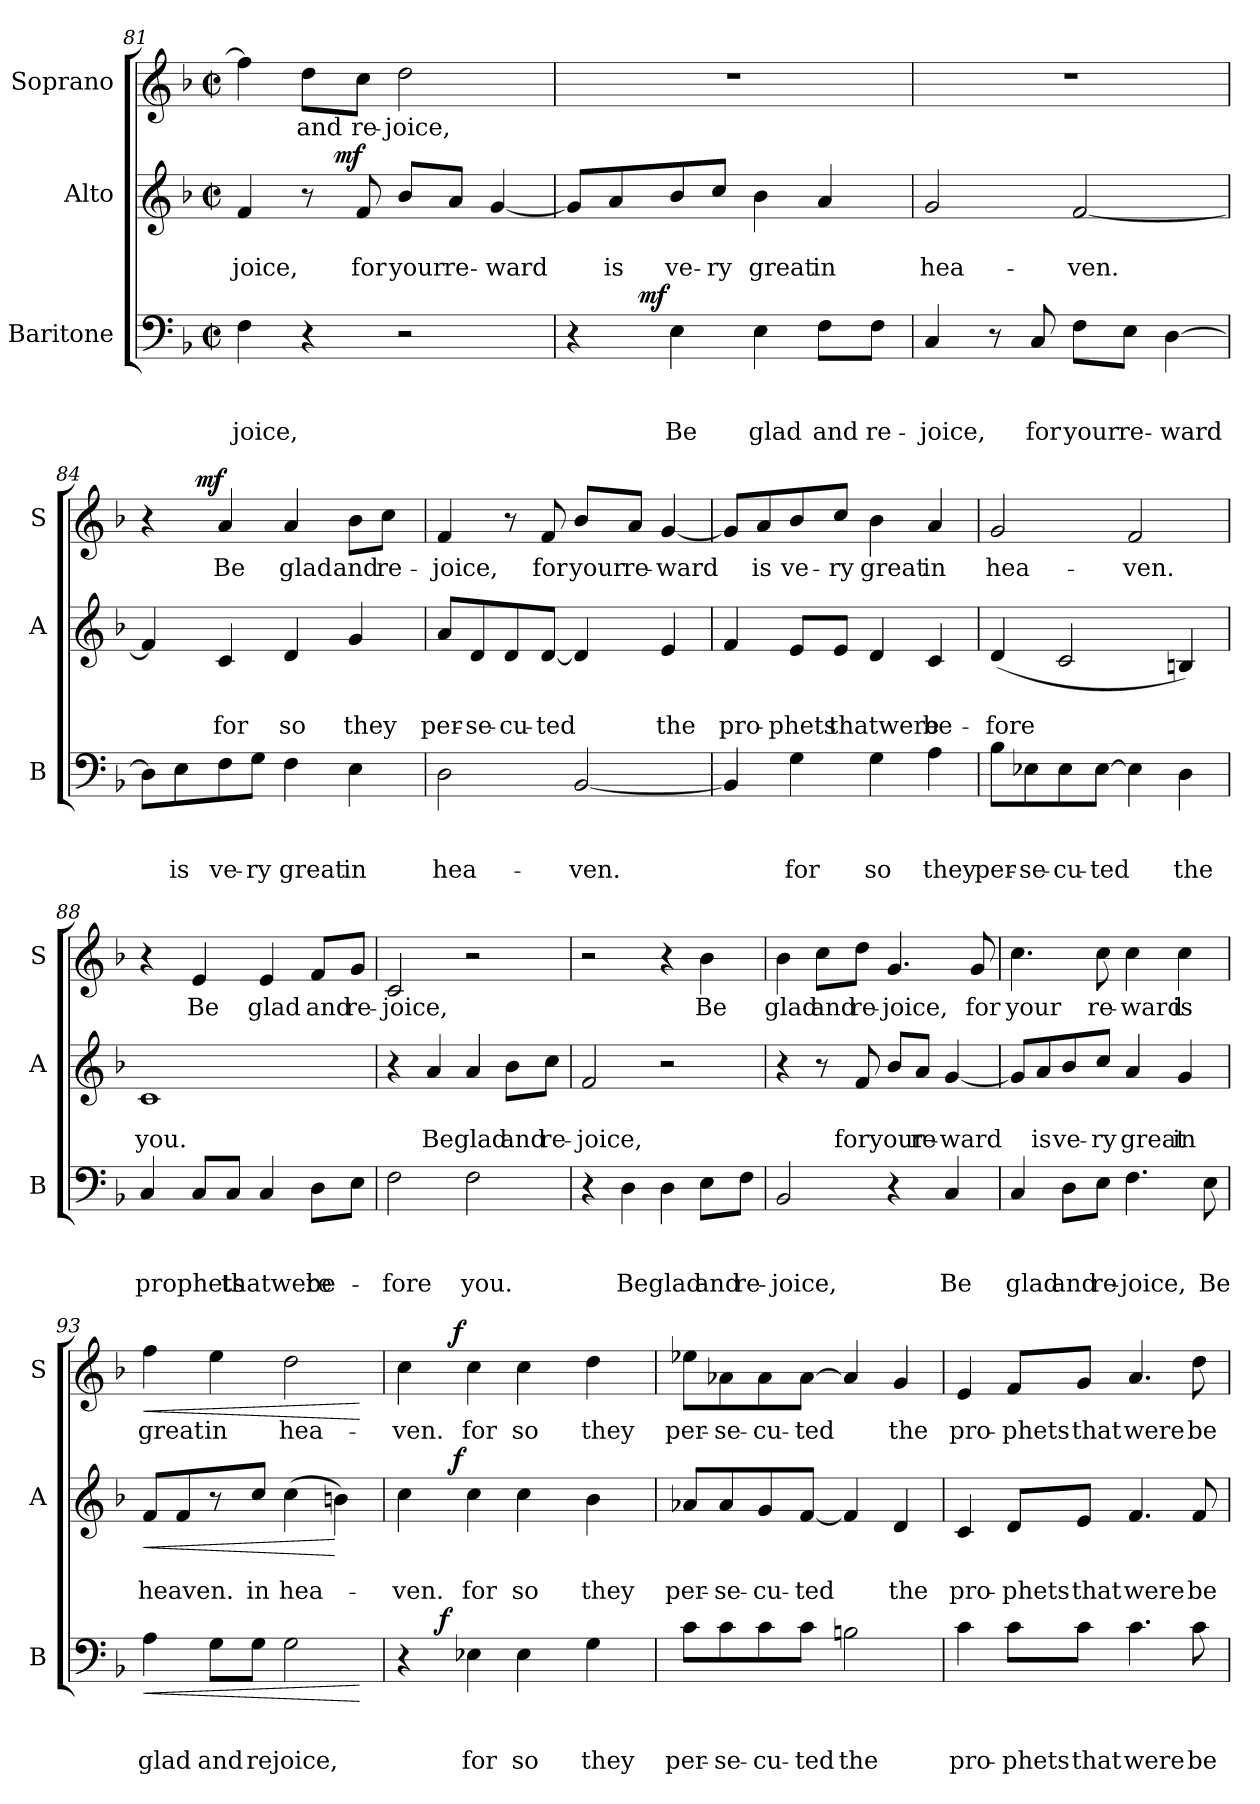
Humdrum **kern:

**kern	**text	**text	**text	**dynam	**kern	**text	**text	**dynam	**kern	**text	**dynam
*part3	*part3	*part3	*part3	*part3	*part2	*part2	*part2	*part2	*part1	*part1	*part1
*staff3	*staff3	*staff3	*staff3	*staff3	*staff2	*staff2	*staff2	*staff2	*staff1	*staff1	*staff1
*I"Baritone	*	*	*	*	*I"Alto	*	*	*	*I"Soprano	*	*
*I'B	*	*	*	*	*I'A	*	*	*	*I'S	*	*
*clefF4	*	*	*	*	*clefG2	*	*	*	*clefG2	*	*
*k[b-]	*	*	*	*	*k[b-]	*	*	*	*k[b-]	*	*
*F:	*	*	*	*	*F:	*	*	*	*F:	*	*
*M2/2	*	*	*	*	*M2/2	*	*	*	*M2/2	*	*
*met(c|)	*	*	*	*	*met(c|)	*	*	*	*met(c|)	*	*
=81	=81	=81	=81	=81	=81	=81	=81	=81	=81	=81	=81
!	!	!	!LO:LY:b	!	!	!	!LO:LY:b	!	!	!	!
*	*	*	*	*	*^	*	*	*	*	*	*
4F\	.	.	-joice,	.	4f/	3ryy	.	-joice,	.	4ff\]	.	.
!	!	!	!	!	!	!	!	!	!	!	!LO:LY:b	!
4r	.	.	.	.	8r	.	.	.	.	8dd\L	and	.
!	!	!	!	!	!	!	!	!	!LO:DY:a	!	!	!
.	.	.	.	.	.	3%2ryy	.	.	mf	.	.	.
!	!	!	!	!	!	!	!	!LO:LY:b	!	!	!LO:LY:b	!
.	.	.	.	.	8f/	.	.	for	.	8cc\J	re-	.
!	!	!	!	!	!	!	!	!LO:LY:b	!	!	!LO:LY:b	!
2r	.	.	.	.	8b-/L	.	.	your	.	2dd\	-joice,	.
!	!	!	!	!	!	!	!	!LO:LY:b	!	!	!	!
.	.	.	.	.	8a/J	.	.	re-	.	.	.	.
!	!	!	!	!	!	!	!	!LO:LY:b	!	!	!	!
.	.	.	.	.	[<4g/	.	.	-ward	.	.	.	.
*	*	*	*	*	*v	*v	*	*	*	*	*	*
=82	=82	=82	=82	=82	=82	=82	=82	=82	=82	=82	=82
*^	*	*	*	*	*	*	*	*	*	*	*
4r	6ryy	.	.	.	.	8g/L]	.	.	.	1r	.	.
!	!	!	!	!	!	!	!	!LO:LY:b	!	!	!	!
.	.	.	.	.	.	8a/	.	is	.	.	.	.
.	96ryy	.	.	.	.	.	.	.	.	.	.	.
!	!	!	!	!	!LO:DY:a	!	!	!	!	!	!	!
.	3%2ryy	.	.	.	mf	.	.	.	.	.	.	.
!	!	!	!	!LO:LY:b	!	!	!	!LO:LY:b	!	!	!	!
4E\	.	.	.	Be	.	8b-/	.	ve-	.	.	.	.
!	!	!	!	!	!	!	!	!LO:LY:b:rj	!	!	!	!
.	.	.	.	.	.	8cc/J	.	-ry	.	.	.	.
!	!	!	!	!LO:LY:b	!	!	!	!LO:LY:b	!	!	!	!
4E\	.	.	.	glad	.	4b-\	.	great	.	.	.	.
!	!	!	!	!LO:LY:b	!	!	!	!LO:LY:b	!	!	!	!
8F\L	.	.	.	and	.	4a/	.	in	.	.	.	.
.	12...ryy	.	.	.	.	.	.	.	.	.	.	.
!	!	!	!	!LO:LY:b	!	!	!	!	!	!	!	!
8F\J	.	.	.	re-	.	.	.	.	.	.	.	.
=83	=83	=83	=83	=83	=83	=83	=83	=83	=83	=83	=83	=83
!	!	!	!	!LO:LY:b	!	!	!	!LO:LY:b	!	!	!	!
*v	*v	*	*	*	*	*	*	*	*	*	*	*
4C/	.	.	-joice,	.	2g/	.	hea-	.	1r	.	.
8r	.	.	.	.	.	.	.	.	.	.	.
!	!	!	!LO:LY:b	!	!	!	!	!	!	!	!
8C/	.	.	for	.	.	.	.	.	.	.	.
!	!	!	!LO:LY:b	!	!	!	!LO:LY:b	!	!	!	!
8F\L	.	.	your	.	[<2f/	.	-ven.	.	.	.	.
!	!	!	!LO:LY:b	!	!	!	!	!	!	!	!
8E\J	.	.	re-	.	.	.	.	.	.	.	.
!	!	!	!LO:LY:b	!	!	!	!	!	!	!	!
[>4D\	.	.	-ward	.	.	.	.	.	.	.	.
=84	=84	=84	=84	=84	=84	=84	=84	=84	=84	=84	=84
*	*	*	*	*	*	*	*	*	*^	*	*
8D\L]	.	.	.	.	4f/]	.	.	.	4r	8.ryy	.	.
!	!	!	!LO:LY:b	!	!	!	!	!	!	!	!	!
8E\	.	.	is	.	.	.	.	.	.	.	.	.
!	!	!	!	!	!	!	!	!	!	!	!	!LO:DY:a
.	.	.	.	.	.	.	.	.	.	2ryy	.	mf
!	!	!	!LO:LY:b	!	!	!	!LO:LY:b	!	!	!	!LO:LY:b	!
8F\	.	.	ve-	.	4c/	.	for	.	4a/	.	Be	.
!	!	!	!LO:LY:b:rj	!	!	!	!	!	!	!	!	!
8G\J	.	.	-ry	.	.	.	.	.	.	.	.	.
!	!	!	!LO:LY:b	!	!	!	!LO:LY:b	!	!	!	!LO:LY:b	!
4F\	.	.	great	.	4d/	.	so	.	4a/	.	glad	.
.	.	.	.	.	.	.	.	.	.	4ryy	.	.
!	!	!	!LO:LY:b	!	!	!	!LO:LY:b	!	!	!	!LO:LY:b	!
4E\	.	.	in	.	4g/	.	they	.	8b-\L	.	and	.
!	!	!	!	!	!	!	!	!	!	!	!LO:LY:b	!
.	.	.	.	.	.	.	.	.	8cc\J	.	re-	.
.	.	.	.	.	.	.	.	.	.	16ryy	.	.
!!LO:LB:g=z
=85	=85	=85	=85	=85	=85	=85	=85	=85	=85	=85	=85	=85
!	!	!	!LO:LY:b	!	!	!	!LO:LY:b	!	!	!	!LO:LY:b	!
*	*	*	*	*	*	*	*	*	*v	*v	*	*
2D\	.	.	hea-	.	8a/L	.	per-	.	4f/	-joice,	.
!	!	!	!	!	!	!	!LO:LY:b	!	!	!	!
.	.	.	.	.	8d/	.	-se-	.	.	.	.
!	!	!	!	!	!	!	!LO:LY:b	!	!	!	!
.	.	.	.	.	8d/	.	-cu-	.	8r	.	.
!	!	!	!	!	!	!	!LO:LY:b:rj	!	!	!LO:LY:b	!
.	.	.	.	.	[<8d/J	.	-ted	.	8f/	for	.
!	!	!	!LO:LY:b	!	!	!	!	!	!	!LO:LY:b	!
[<2BB-/	.	.	-ven.	.	4d/]	.	.	.	8b-/L	your	.
!	!	!	!	!	!	!	!	!	!	!LO:LY:b	!
.	.	.	.	.	.	.	.	.	8a/J	re-	.
!	!	!	!	!	!	!	!LO:LY:b	!	!	!LO:LY:b	!
.	.	.	.	.	4e/	.	the	.	[<4g/	-ward	.
=86	=86	=86	=86	=86	=86	=86	=86	=86	=86	=86	=86
!	!	!	!	!	!	!	!LO:LY:b	!	!	!	!
4BB-/]	.	.	.	.	4f/	.	pro-	.	8g/L]	.	.
!	!	!	!	!	!	!	!	!	!	!LO:LY:b	!
.	.	.	.	.	.	.	.	.	8a/	is	.
!	!	!	!LO:LY:b	!	!	!	!LO:LY:b	!	!	!LO:LY:b	!
4G\	.	.	for	.	8e/L	.	-phets	.	8b-/	ve-	.
!	!	!	!	!	!	!	!LO:LY:b	!	!	!LO:LY:b	!
.	.	.	.	.	8e/J	.	thatwere	.	8cc/J	-ry	.
!	!	!	!LO:LY:b	!	!	!	!	!	!	!LO:LY:b	!
4G\	.	.	so	.	4d/	.	.	.	4b-\	great	.
!	!	!	!LO:LY:b	!	!	!	!LO:LY:b	!	!	!LO:LY:b	!
4A\	.	.	they	.	4c/	.	be-	.	4a/	in	.
=87	=87	=87	=87	=87	=87	=87	=87	=87	=87	=87	=87
!	!	!	!LO:LY:b	!	!	!	!LO:LY:b	!	!	!LO:LY:b	!
8B-\L	.	.	per-	.	(<4d/	.	-fore	.	2g/	hea-	.
!	!	!	!LO:LY:b	!	!	!	!	!	!	!	!
8E-X\	.	.	-se-	.	.	.	.	.	.	.	.
!	!	!	!LO:LY:b	!	!	!	!	!	!	!	!
8E-\	.	.	-cu-	.	2c/	.	.	.	.	.	.
!	!	!	!LO:LY:b:rj	!	!	!	!	!	!	!	!
[>8E-\J	.	.	-ted	.	.	.	.	.	.	.	.
!	!	!	!	!	!	!	!	!	!	!LO:LY:b	!
4E-\]	.	.	.	.	.	.	.	.	2f/	-ven.	.
!	!	!	!LO:LY:b	!	!	!	!	!	!	!	!
4D\	.	.	the	.	4Bn/)	.	.	.	.	.	.
=88	=88	=88	=88	=88	=88	=88	=88	=88	=88	=88	=88
!	!	!	!LO:LY:b	!	!	!	!LO:LY:b	!	!	!	!
4C/	.	.	prophets	.	1c	.	you.	.	4r	.	.
!	!	!	!	!	!	!	!	!	!	!LO:LY:b	!
8C/L	.	.	.	.	.	.	.	.	4e/	Be	.
!	!	!	!LO:LY:b	!	!	!	!	!	!	!	!
8C/J	.	.	thatwere	.	.	.	.	.	.	.	.
!	!	!	!	!	!	!	!	!	!	!LO:LY:b	!
4C/	.	.	.	.	.	.	.	.	4e/	glad	.
!	!	!	!LO:LY:b	!	!	!	!	!	!	!LO:LY:b	!
8D\L	.	.	be-	.	.	.	.	.	8f/L	and	.
!	!	!	!	!	!	!	!	!	!	!LO:LY:b	!
8E\J	.	.	.	.	.	.	.	.	8g/J	re-	.
=89	=89	=89	=89	=89	=89	=89	=89	=89	=89	=89	=89
!	!	!	!LO:LY:b	!	!	!	!	!	!	!LO:LY:b	!
2F\	.	.	-fore	.	4r	.	.	.	2c/	-joice,	.
!	!	!	!	!	!	!	!LO:LY:b	!	!	!	!
.	.	.	.	.	4a/	.	Be	.	.	.	.
!	!	!	!LO:LY:b	!	!	!	!LO:LY:b	!	!	!	!
2F\	.	.	you.	.	4a/	.	glad	.	2r	.	.
!	!	!	!	!	!	!	!LO:LY:b	!	!	!	!
.	.	.	.	.	8b-\L	.	and	.	.	.	.
!	!	!	!	!	!	!	!LO:LY:b	!	!	!	!
.	.	.	.	.	8cc\J	.	re-	.	.	.	.
!!LO:LB:g=z
=90	=90	=90	=90	=90	=90	=90	=90	=90	=90	=90	=90
!	!	!	!	!	!	!	!LO:LY:b	!	!	!	!
4r	.	.	.	.	2f/	.	-joice,	.	2r	.	.
!	!	!	!LO:LY:b	!	!	!	!	!	!	!	!
4D\	.	.	Be	.	.	.	.	.	.	.	.
!	!	!	!LO:LY:b	!	!	!	!	!	!	!	!
4D\	.	.	glad	.	2r	.	.	.	4r	.	.
!	!	!	!LO:LY:b	!	!	!	!	!	!	!LO:LY:b	!
8E\L	.	.	and	.	.	.	.	.	4b-\	Be	.
!	!	!	!LO:LY:b	!	!	!	!	!	!	!	!
8F\J	.	.	re-	.	.	.	.	.	.	.	.
=91	=91	=91	=91	=91	=91	=91	=91	=91	=91	=91	=91
!	!	!	!LO:LY:b	!	!	!	!	!	!	!LO:LY:b	!
2BB-/	.	.	-joice,	.	4r	.	.	.	4b-\	glad	.
!	!	!	!	!	!	!	!	!	!	!LO:LY:b	!
.	.	.	.	.	8r	.	.	.	8cc\L	and	.
!	!	!	!	!	!	!	!LO:LY:b	!	!	!LO:LY:b	!
.	.	.	.	.	8f/	.	foryour	.	8dd\J	re-	.
!	!	!	!	!	!	!	!	!	!	!LO:LY:b	!
4r	.	.	.	.	8b-/L	.	.	.	4.g/	-joice,	.
!	!	!	!	!	!	!	!LO:LY:b	!	!	!	!
.	.	.	.	.	8a/J	.	re-	.	.	.	.
!	!	!	!LO:LY:b	!	!	!	!LO:LY:b	!	!	!	!
4C/	.	.	Be	.	[<4g/	.	-ward	.	.	.	.
!	!	!	!	!	!	!	!	!	!	!LO:LY:b	!
.	.	.	.	.	.	.	.	.	8g/	for	.
=92	=92	=92	=92	=92	=92	=92	=92	=92	=92	=92	=92
!	!	!	!LO:LY:b	!	!	!	!	!	!	!LO:LY:b	!
4C/	.	.	glad	.	8g/L]	.	.	.	4.cc\	your	.
!	!	!	!	!	!	!	!LO:LY:b	!	!	!	!
.	.	.	.	.	8a/	.	is	.	.	.	.
!	!	!	!LO:LY:b	!	!	!	!LO:LY:b	!	!	!	!
8D\L	.	.	and	.	8b-/	.	ve-	.	.	.	.
!	!	!	!LO:LY:b	!	!	!	!LO:LY:b	!	!	!LO:LY:b	!
8E\J	.	.	re-	.	8cc/J	.	-ry	.	8cc\	re-	.
!	!	!	!LO:LY:b	!	!	!	!LO:LY:b	!	!	!LO:LY:b	!
4.F\	.	.	-joice,	.	4a/	.	great	.	4cc\	-ward	.
!	!	!	!	!	!	!	!LO:LY:b	!	!	!LO:LY:b	!
.	.	.	.	.	4g/	.	in	.	4cc\	is	.
!	!	!	!LO:LY:b	!	!	!	!	!	!	!	!
8E\	.	.	Be	.	.	.	.	.	.	.	.
=93	=93	=93	=93	=93	=93	=93	=93	=93	=93	=93	=93
!	!	!	!LO:LY:b	!LO:HP:b	!	!	!LO:LY:b	!LO:HP:b	!	!LO:LY:b	!LO:HP:b
4A\	.	.	glad	<	8f/L	.	heaven.	<	4ff\	great	<
.	.	.	.	.	8f/	.	.	.	.	.	.
!	!	!	!LO:LY:b	!	!	!	!	!	!	!LO:LY:b	!
8G\L	.	.	and	.	8r	.	.	.	4ee\	in	.
!	!	!	!LO:LY:b	!	!	!	!LO:LY:b	!	!	!	!
8G\J	.	.	rejoice,	.	8cc/J	.	in	.	.	.	.
!	!	!	!	!	!	!	!LO:LY:b	!	!	!LO:LY:b	!
2G\	.	.	.	.	(>4cc\	.	hea-	.	2dd\	hea-	.
.	.	.	.	.	4bn\)	.	.	[	.	.	.
.	.	.	.	[	.	.	.	.	.	.	[
=94	=94	=94	=94	=94	=94	=94	=94	=94	=94	=94	=94
!	!	!	!	!	!	!	!LO:LY:b	!	!	!LO:LY:b	!
*^	*	*	*	*	*^	*	*	*	*^	*	*
4r	8.ryy	.	.	.	.	4cc\	8..ryy	.	-ven.	.	4cc\	8..ryy	-ven.	.
!	!	!	!	!	!LO:DY:a	!	!	!	!	!	!	!	!	!
.	2ryy	.	.	.	f	.	.	.	.	.	.	.	.	.
!	!	!	!	!	!	!	!	!	!	!LO:DY:a	!	!	!	!LO:DY:a
.	.	.	.	.	.	.	2ryy	.	.	f	.	2ryy	.	f
!	!	!	!	!LO:LY:b	!	!	!	!	!LO:LY:b	!	!	!	!LO:LY:b	!
4E-X\	.	.	.	for	.	4cc\	.	.	for	.	4cc\	.	for	.
!	!	!	!	!LO:LY:b	!	!	!	!	!LO:LY:b	!	!	!	!LO:LY:b	!
4E-\	.	.	.	so	.	4cc\	.	.	so	.	4cc\	.	so	.
.	4ryy	.	.	.	.	.	.	.	.	.	.	.	.	.
.	.	.	.	.	.	.	4ryy	.	.	.	.	4ryy	.	.
!	!	!	!	!LO:LY:b	!	!	!	!	!LO:LY:b	!	!	!	!LO:LY:b	!
4G\	.	.	.	they	.	4b-\	.	.	they	.	4dd\	.	they	.
.	16ryy	.	.	.	.	.	.	.	.	.	.	.	.	.
.	.	.	.	.	.	.	32ryy	.	.	.	.	32ryy	.	.
!!LO:PB:g=z
=95	=95	=95	=95	=95	=95	=95	=95	=95	=95	=95	=95	=95	=95	=95
!	!	!	!	!LO:LY:b	!	!	!	!	!LO:LY:b	!	!	!	!LO:LY:b	!
*v	*v	*	*	*	*	*	*	*	*	*	*v	*v	*	*
*	*	*	*	*	*v	*v	*	*	*	*	*	*
8c\L	.	.	per-	.	8a-X/L	.	per-	.	8ee-X\L	per-	.
!	!	!	!LO:LY:b	!	!	!	!LO:LY:b	!	!	!LO:LY:b	!
8c\	.	.	-se-	.	8a-/	.	-se-	.	8a-X\	-se-	.
!	!	!	!LO:LY:b	!	!	!	!LO:LY:b	!	!	!LO:LY:b	!
8c\	.	.	-cu-	.	8g/	.	-cu-	.	8a-\	-cu-	.
!	!	!	!LO:LY:b:rj	!	!	!	!LO:LY:b	!	!	!LO:LY:b	!
8c\J	.	.	-ted	.	[<8f/J	.	-ted	.	[>8a-\J	-ted	.
!	!	!	!LO:LY:b	!	!	!	!	!	!	!	!
2Bn\	.	.	the	.	4f/]	.	.	.	4a-/]	.	.
!	!	!	!	!	!	!	!LO:LY:b	!	!	!LO:LY:b	!
.	.	.	.	.	4d/	.	the	.	4g/	the	.
=96	=96	=96	=96	=96	=96	=96	=96	=96	=96	=96	=96
!	!	!	!LO:LY:b	!	!	!	!LO:LY:b	!	!	!LO:LY:b	!
4c\	.	.	pro-	.	4c/	.	pro-	.	4e/	pro-	.
!	!	!	!LO:LY:b	!	!	!	!LO:LY:b	!	!	!LO:LY:b	!
8c\L	.	.	-phets	.	8d/L	.	-phets	.	8f/L	-phets	.
!	!	!	!LO:LY:b	!	!	!	!LO:LY:b	!	!	!LO:LY:b	!
8c\J	.	.	that	.	8e/J	.	that	.	8g/J	that	.
!	!	!	!LO:LY:b	!	!	!	!LO:LY:b	!	!	!LO:LY:b	!
4.c\	.	.	were	.	4.f/	.	were	.	4.a/	were	.
!	!	!	!LO:LY:b	!	!	!	!LO:LY:b	!	!	!LO:LY:b	!
8c\	.	.	be-	.	8f/	.	be-	.	8dd\	be-	.
=	=	=	=	=	=	=	=	=	=	=	=
*-	*-	*-	*-	*-	*-	*-	*-	*-	*-	*-	*-
